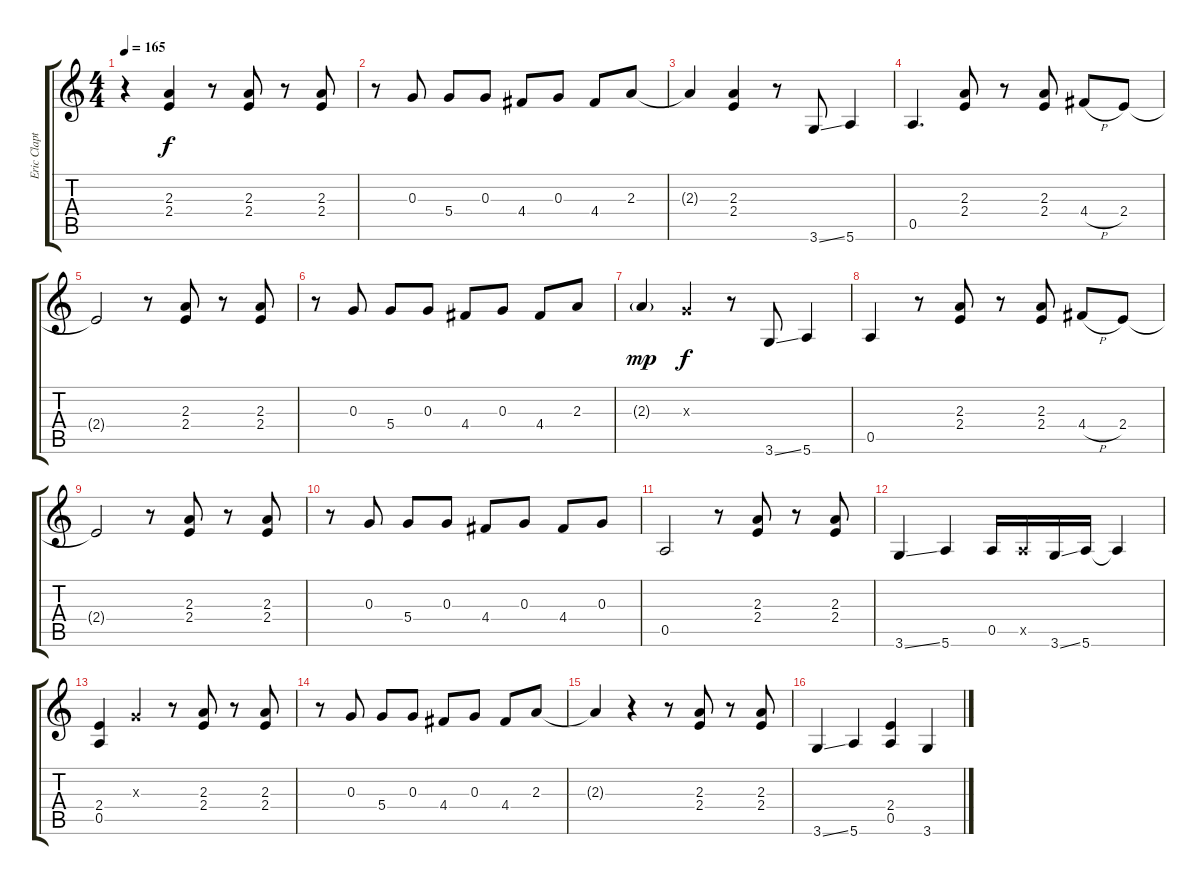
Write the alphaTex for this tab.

\track ("Eric Clapton (Guitar 1)" "Eric Clapt") {instrument distortionguitar}
\staff {score tabs}
\tuning (E4 B3 G3 D3 A2 E2) {hide}
\ts (4 4)
\tempo 165
\clef g2
\ks c
r.4{dy f instrument distortionguitar} (2.3 2.4).4 r.8 (2.3 2.4).8 r.8 (2.3 2.4).8 |
r.8 0.3.8 5.4.8 0.3.8 4.4.8 0.3.8 4.4.8 2.3.8 |
2.3{t}.4 (2.3 2.4).4 r.8 3.6{ss}.8 5.6.4 |
0.5.4{d} (2.3 2.4).8 r.8 (2.3 2.4).8 4.4{h}.8 2.4.8 |
2.4{t}.2 r.8 (2.3 2.4).8 r.8 (2.3 2.4).8 |
r.8 0.3.8 5.4.8 0.3.8 4.4.8 0.3.8 4.4.8 2.3.8 |
2.3{g}.4{dy mp} 0.3{x}.4{dy f} r.8 3.6{ss}.8 5.6.4 |
0.5.4 r.8 (2.3 2.4).8 r.8 (2.3 2.4).8 4.4{h}.8 2.4.8 |
2.4{t}.2 r.8 (2.3 2.4).8 r.8 (2.3 2.4).8 |
r.8 0.3.8 5.4.8 0.3.8 4.4.8 0.3.8 4.4.8 0.3.8 |
0.5.2 r.8 (2.3 2.4).8 r.8 (2.3 2.4).8 |
3.6{ss}.4 5.6.4 0.5.16 0.5{x}.16 3.6{ss}.16 5.6.16 5.6{t}.4 |
(2.4 0.5).4 0.3{x}.4 r.8 (2.3 2.4).8 r.8 (2.3 2.4).8 |
r.8 0.3.8 5.4.8 0.3.8 4.4.8 0.3.8 4.4.8 2.3.8 |
2.3{t}.4 r.4 r.8 (2.3 2.4).8 r.8 (2.3 2.4).8 |
3.6{ss}.4 5.6.4 (2.4 0.5).4 3.6.4
